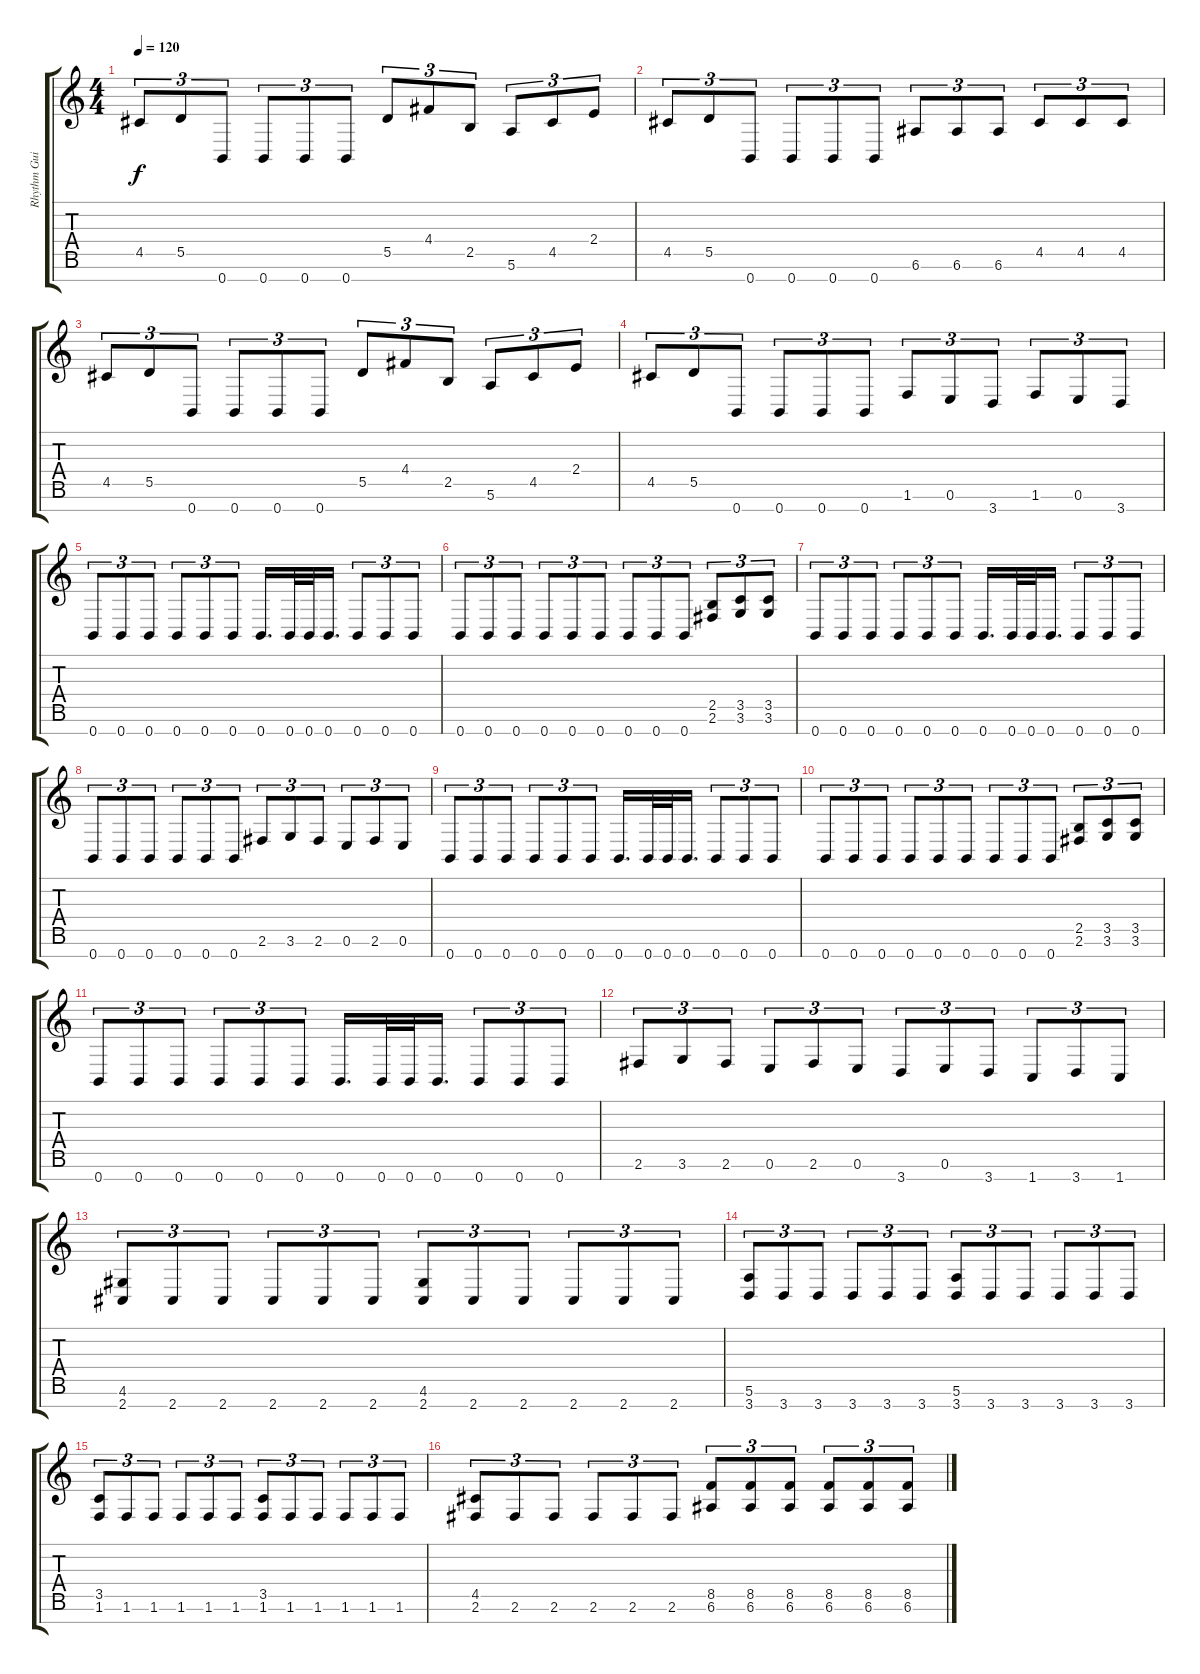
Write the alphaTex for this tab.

\track ("Rhythm Guitar" "Rhythm Gui") {instrument distortionguitar}
\staff {score tabs}
\tuning (E4 B3 G3 D3 A2 E2 B1) {hide}
\ts (4 4)
\tempo 120
\clef g2
\ks c
4.5.8{tu (3 2) dy f} 5.5.8{tu (3 2)} 0.7.8{tu (3 2)} 0.7.8{tu (3 2)} 0.7.8{tu (3 2)} 0.7.8{tu (3 2)} 5.5.8{tu (3 2)} 4.4.8{tu (3 2)} 2.5.8{tu (3 2)} 5.6.8{tu (3 2)} 4.5.8{tu (3 2)} 2.4.8{tu (3 2)} |
4.5.8{tu (3 2)} 5.5.8{tu (3 2)} 0.7.8{tu (3 2)} 0.7.8{tu (3 2)} 0.7.8{tu (3 2)} 0.7.8{tu (3 2)} 6.6.8{tu (3 2)} 6.6.8{tu (3 2)} 6.6.8{tu (3 2)} 4.5.8{tu (3 2)} 4.5.8{tu (3 2)} 4.5.8{tu (3 2)} |
4.5.8{tu (3 2)} 5.5.8{tu (3 2)} 0.7.8{tu (3 2)} 0.7.8{tu (3 2)} 0.7.8{tu (3 2)} 0.7.8{tu (3 2)} 5.5.8{tu (3 2)} 4.4.8{tu (3 2)} 2.5.8{tu (3 2)} 5.6.8{tu (3 2)} 4.5.8{tu (3 2)} 2.4.8{tu (3 2)} |
4.5.8{tu (3 2)} 5.5.8{tu (3 2)} 0.7.8{tu (3 2)} 0.7.8{tu (3 2)} 0.7.8{tu (3 2)} 0.7.8{tu (3 2)} 1.6.8{tu (3 2)} 0.6.8{tu (3 2)} 3.7.8{tu (3 2)} 1.6.8{tu (3 2)} 0.6.8{tu (3 2)} 3.7.8{tu (3 2)} |
0.7.8{tu (3 2)} 0.7.8{tu (3 2)} 0.7.8{tu (3 2)} 0.7.8{tu (3 2)} 0.7.8{tu (3 2)} 0.7.8{tu (3 2)} 0.7.16{d} 0.7.32 0.7.32 0.7.16{d} 0.7.8{tu (3 2)} 0.7.8{tu (3 2)} 0.7.8{tu (3 2)} |
0.7.8{tu (3 2)} 0.7.8{tu (3 2)} 0.7.8{tu (3 2)} 0.7.8{tu (3 2)} 0.7.8{tu (3 2)} 0.7.8{tu (3 2)} 0.7.8{tu (3 2)} 0.7.8{tu (3 2)} 0.7.8{tu (3 2)} (2.5 2.6).8{tu (3 2)} (3.5 3.6).8{tu (3 2)} (3.5 3.6).8{tu (3 2)} |
0.7.8{tu (3 2)} 0.7.8{tu (3 2)} 0.7.8{tu (3 2)} 0.7.8{tu (3 2)} 0.7.8{tu (3 2)} 0.7.8{tu (3 2)} 0.7.16{d} 0.7.32 0.7.32 0.7.16{d} 0.7.8{tu (3 2)} 0.7.8{tu (3 2)} 0.7.8{tu (3 2)} |
0.7.8{tu (3 2)} 0.7.8{tu (3 2)} 0.7.8{tu (3 2)} 0.7.8{tu (3 2)} 0.7.8{tu (3 2)} 0.7.8{tu (3 2)} 2.6.8{tu (3 2)} 3.6.8{tu (3 2)} 2.6.8{tu (3 2)} 0.6.8{tu (3 2)} 2.6.8{tu (3 2)} 0.6.8{tu (3 2)} |
0.7.8{tu (3 2)} 0.7.8{tu (3 2)} 0.7.8{tu (3 2)} 0.7.8{tu (3 2)} 0.7.8{tu (3 2)} 0.7.8{tu (3 2)} 0.7.16{d} 0.7.32 0.7.32 0.7.16{d} 0.7.8{tu (3 2)} 0.7.8{tu (3 2)} 0.7.8{tu (3 2)} |
0.7.8{tu (3 2)} 0.7.8{tu (3 2)} 0.7.8{tu (3 2)} 0.7.8{tu (3 2)} 0.7.8{tu (3 2)} 0.7.8{tu (3 2)} 0.7.8{tu (3 2)} 0.7.8{tu (3 2)} 0.7.8{tu (3 2)} (2.5 2.6).8{tu (3 2)} (3.5 3.6).8{tu (3 2)} (3.5 3.6).8{tu (3 2)} |
0.7.8{tu (3 2)} 0.7.8{tu (3 2)} 0.7.8{tu (3 2)} 0.7.8{tu (3 2)} 0.7.8{tu (3 2)} 0.7.8{tu (3 2)} 0.7.16{d} 0.7.32 0.7.32 0.7.16{d} 0.7.8{tu (3 2)} 0.7.8{tu (3 2)} 0.7.8{tu (3 2)} |
2.6.8{tu (3 2)} 3.6.8{tu (3 2)} 2.6.8{tu (3 2)} 0.6.8{tu (3 2)} 2.6.8{tu (3 2)} 0.6.8{tu (3 2)} 3.7.8{tu (3 2)} 0.6.8{tu (3 2)} 3.7.8{tu (3 2)} 1.7.8{tu (3 2)} 3.7.8{tu (3 2)} 1.7.8{tu (3 2)} |
(4.6 2.7).8{tu (3 2)} 2.7.8{tu (3 2)} 2.7.8{tu (3 2)} 2.7.8{tu (3 2)} 2.7.8{tu (3 2)} 2.7.8{tu (3 2)} (4.6 2.7).8{tu (3 2)} 2.7.8{tu (3 2)} 2.7.8{tu (3 2)} 2.7.8{tu (3 2)} 2.7.8{tu (3 2)} 2.7.8{tu (3 2)} |
(5.6 3.7).8{tu (3 2)} 3.7.8{tu (3 2)} 3.7.8{tu (3 2)} 3.7.8{tu (3 2)} 3.7.8{tu (3 2)} 3.7.8{tu (3 2)} (5.6 3.7).8{tu (3 2)} 3.7.8{tu (3 2)} 3.7.8{tu (3 2)} 3.7.8{tu (3 2)} 3.7.8{tu (3 2)} 3.7.8{tu (3 2)} |
(3.5 1.6).8{tu (3 2)} 1.6.8{tu (3 2)} 1.6.8{tu (3 2)} 1.6.8{tu (3 2)} 1.6.8{tu (3 2)} 1.6.8{tu (3 2)} (3.5 1.6).8{tu (3 2)} 1.6.8{tu (3 2)} 1.6.8{tu (3 2)} 1.6.8{tu (3 2)} 1.6.8{tu (3 2)} 1.6.8{tu (3 2)} |
(4.5 2.6).8{tu (3 2)} 2.6.8{tu (3 2)} 2.6.8{tu (3 2)} 2.6.8{tu (3 2)} 2.6.8{tu (3 2)} 2.6.8{tu (3 2)} (8.5 6.6).8{tu (3 2)} (8.5 6.6).8{tu (3 2)} (8.5 6.6).8{tu (3 2)} (8.5 6.6).8{tu (3 2)} (8.5 6.6).8{tu (3 2)} (8.5 6.6).8{tu (3 2)}
